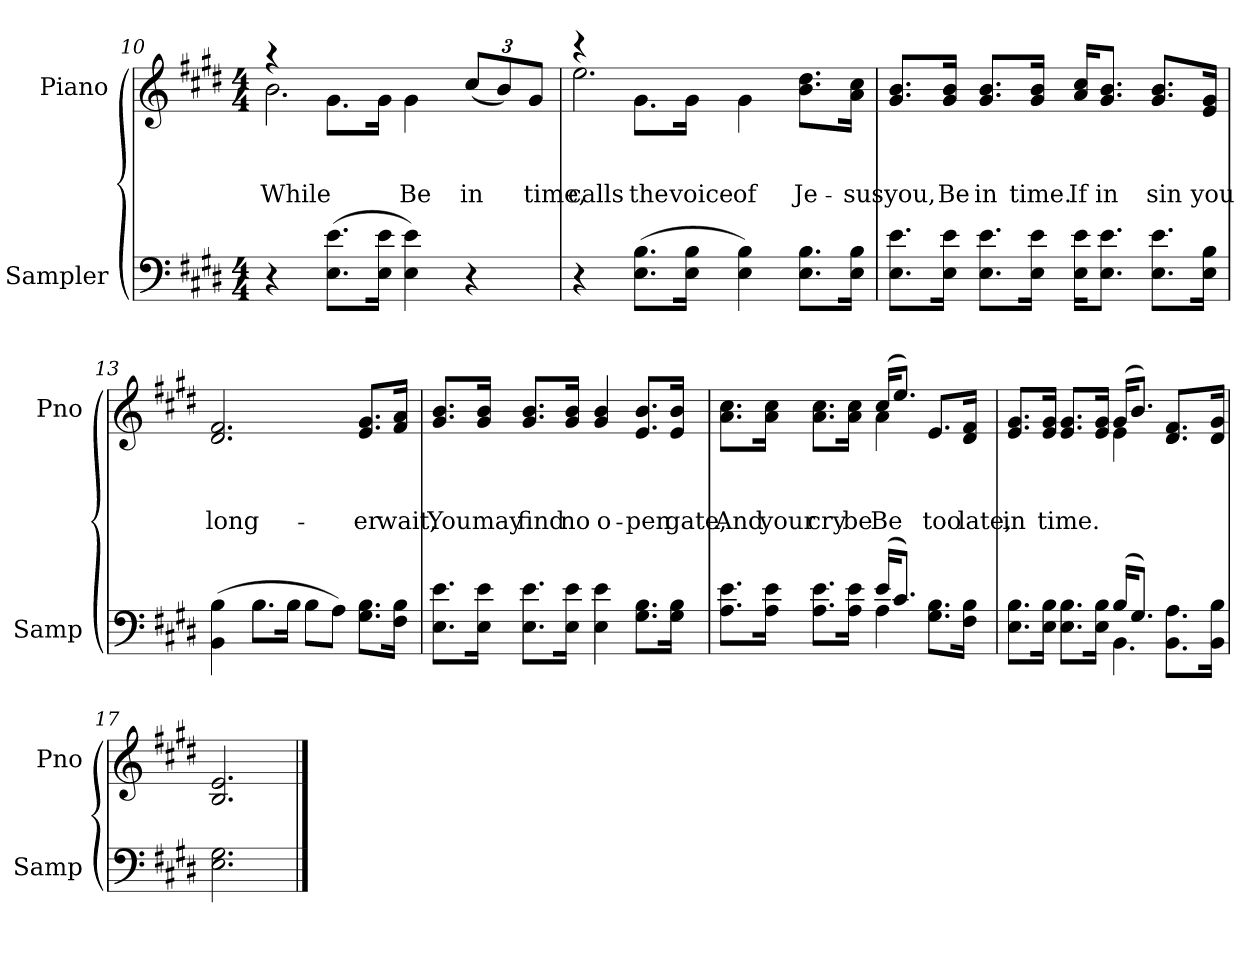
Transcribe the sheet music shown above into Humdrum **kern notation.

**kern	**kern	**text	**text	**text
*part2	*part1	*part1	*part1	*part1
*staff2	*staff1	*staff1	*staff1	*staff1
*I"Sampler	*I"Piano	*	*	*
*I'Samp	*I'Pno	*	*	*
*clefF4	*clefG2	*	*	*
*k[f#c#g#d#]	*k[f#c#g#d#]	*	*	*
*E:	*E:	*	*	*
*M4/4	*M4/4	*	*	*
=10	=10	=10	=10	=10
*	*^	*	*	*
4r	4r	2.b	.	.	While
(8.E\ 8.e\L	8.g#\L	.	.	.	.
16E\ 16e\Jk	16g#\Jk	.	.	.	.
4E\ 4e\)	4g#\	.	.	.	Be
4r	(12cc#/L	4ryy	.	.	in
.	12b/)	.	.	.	.
.	12g#/J	.	.	.	time,
=11	=11	=11	=11	=11	=11
4r	4r	2.ee	.	.	calls
(8.E\ 8.B\L	8.g#\L	.	.	.	the
16E\ 16B\Jk	16g#\Jk	.	.	.	voice
4E\ 4B\)	4g#\	.	.	.	of
8.E\ 8.B\L	8.b\ 8.dd#\L	4ryy	.	.	Je-
16E\ 16B\Jk	16a\ 16cc#\Jk	.	.	.	-sus
*	*v	*v	*	*	*
=12	=12	=12	=12	=12
8.E\ 8.e\L	8.g#/ 8.b/L	.	.	you,
16E\ 16e\Jk	16g#/ 16b/Jk	.	.	Be
8.E\ 8.e\L	8.g#/ 8.b/L	.	.	in
16E\ 16e\Jk	16g#/ 16b/Jk	.	.	time.
16E\ 16e\KL	16a/ 16cc#/KL	.	.	If
8.E\ 8.e\J	8.g#/ 8.b/J	.	.	in
8.E\ 8.e\L	8.g#/ 8.b/L	.	.	sin
16E\ 16B\Jk	16e/ 16g#/Jk	.	.	you
=13	=13	=13	=13	=13
(4BB\ 4B\	2.d#/ 2.f#/	.	.	long-
8.B\L	.	.	.	.
16B\Jk	.	.	.	.
8B\L	.	.	.	.
8A\J)	.	.	.	.
8.G#\ 8.B\L	8.e/ 8.g#/L	.	.	-er
16F#\ 16B\Jk	16f#/ 16a/Jk	.	.	wait,
=14	=14	=14	=14	=14
8.E\ 8.e\L	8.g#/ 8.b/L	.	.	You
16E\ 16e\Jk	16g#/ 16b/Jk	.	.	may
8.E\ 8.e\L	8.g#/ 8.b/L	.	.	find
16E\ 16e\Jk	16g#/ 16b/Jk	.	.	no
4E\ 4e\	4g# 4b	.	.	o-
8.G#\ 8.B\L	8.e/ 8.b/L	.	.	-pen
16G#\ 16B\Jk	16e/ 16b/Jk	.	.	gate,
=15	=15	=15	=15	=15
*^	*^	*	*	*
8.A\ 8.e\L	2ryy	8.a\ 8.cc#\L	2ryy	.	.	And
16A\ 16e\Jk	.	16a\ 16cc#\Jk	.	.	.	your
8.A\ 8.e\L	.	8.a\ 8.cc#\L	.	.	.	cry
16A\ 16e\Jk	.	16a\ 16cc#\Jk	.	.	.	be
(16e/KL	4A	(16cc#/KL	4a	.	.	Be
8.c#/J)	.	8.ee/J)	.	.	.	.
8.G#\ 8.B\L	4ryy	8.e/L	4ryy	.	.	too
16F#\ 16B\Jk	.	16d#/ 16f#/Jk	.	.	.	late,
=16	=16	=16	=16	=16	=16	=16
8.E\ 8.B\L	2ryy	8.e/ 8.g#/L	2ryy	.	.	in
16E\ 16B\Jk	.	16e/ 16g#/Jk	.	.	.	time.
8.E\ 8.B\L	.	8.e/ 8.g#/L	.	.	.	.
16E\ 16B\Jk	.	16e/ 16g#/Jk	.	.	.	.
(16B/KL	4.BB	(16g#/KL	4e	.	.	.
8.G#/J)	.	8.b/J)	.	.	.	.
8.BB\ 8.A\L	.	8.d#/ 8.f#/L	4ryy	.	.	.
.	8ryy	.	.	.	.	.
16BB\ 16B\Jk	.	16d#/ 16g#/Jk	.	.	.	.
*v	*v	*	*	*	*	*
*	*v	*v	*	*	*
=17	=17	=17	=17	=17
2.E\ 2.G#\	2.B/ 2.e/	.	.	.
==	==	==	==	==
*-	*-	*-	*-	*-
